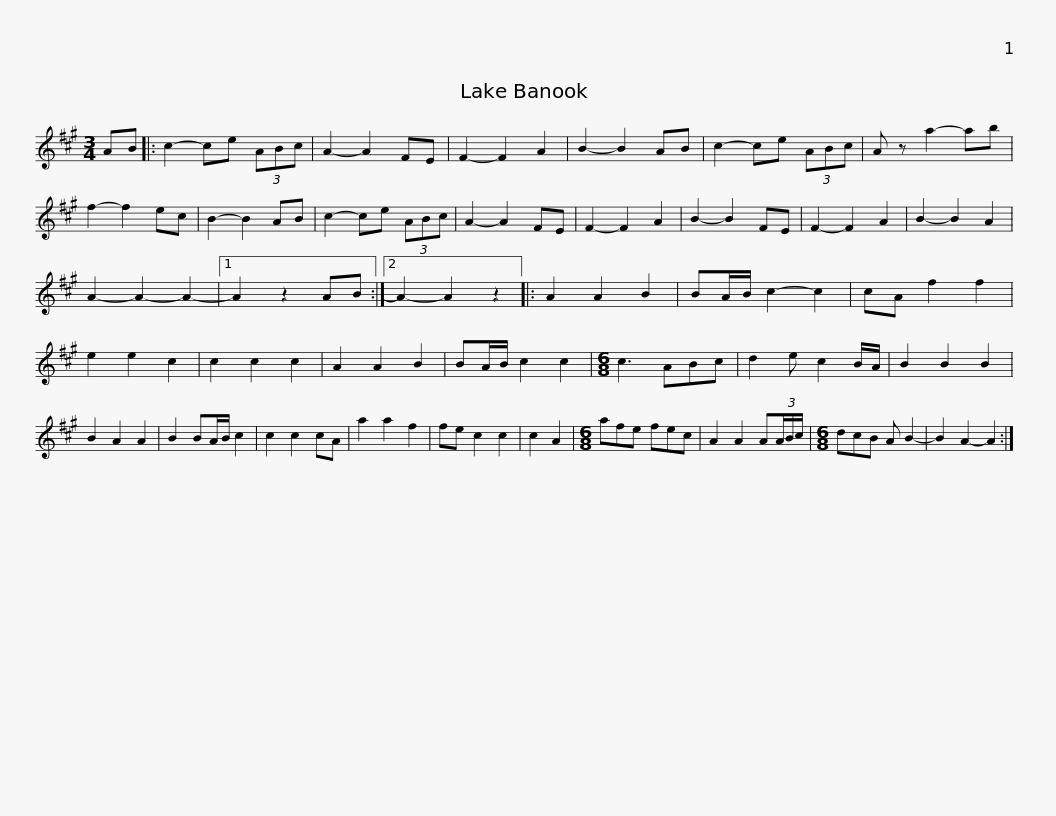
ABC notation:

X:1
L:1/8
M:3/4
I:linebreak $
K:A
V:1 treble
V:1
 AB |: c2- ce (3ABc | A2- A2 FE | F2- F2 A2 | B2- B2 AB | %5
 c2- ce (3ABc | A z a2- ab | f2- f2 ec | B2- B2 AB |$ c2- ce (3ABc | %10
 A2- A2 FE | F2- F2 A2 | B2- B2 FE | F2- F2 A2 | B2- B2 A2 | %15
 A2- A2- A2- |1 A2 z2 AB :|2 A2- A2 z2 |: A2 A2 B2 |$ BA/B/ c2- c2 | %20
 cA f2 f2 | e2 e2 c2 | c2 c2 c2 | A2 A2 B2 | BA/B/ c2 c2 | %25
[M:6/8] c3 ABc | d2 e c2 B/A/ | B2 B2 B2 | B2 A2 A2 |$ B2 BA/B/ c2 | %30
 c2 c2 cA | a2 a2 f2 | fe c2 c2 | c2 A2 |[M:6/8] afe fec | %35
 A2 A2 A(3A/B/c/ |[M:6/8] dcB A B2- | B2 A2- A2 :| %38
